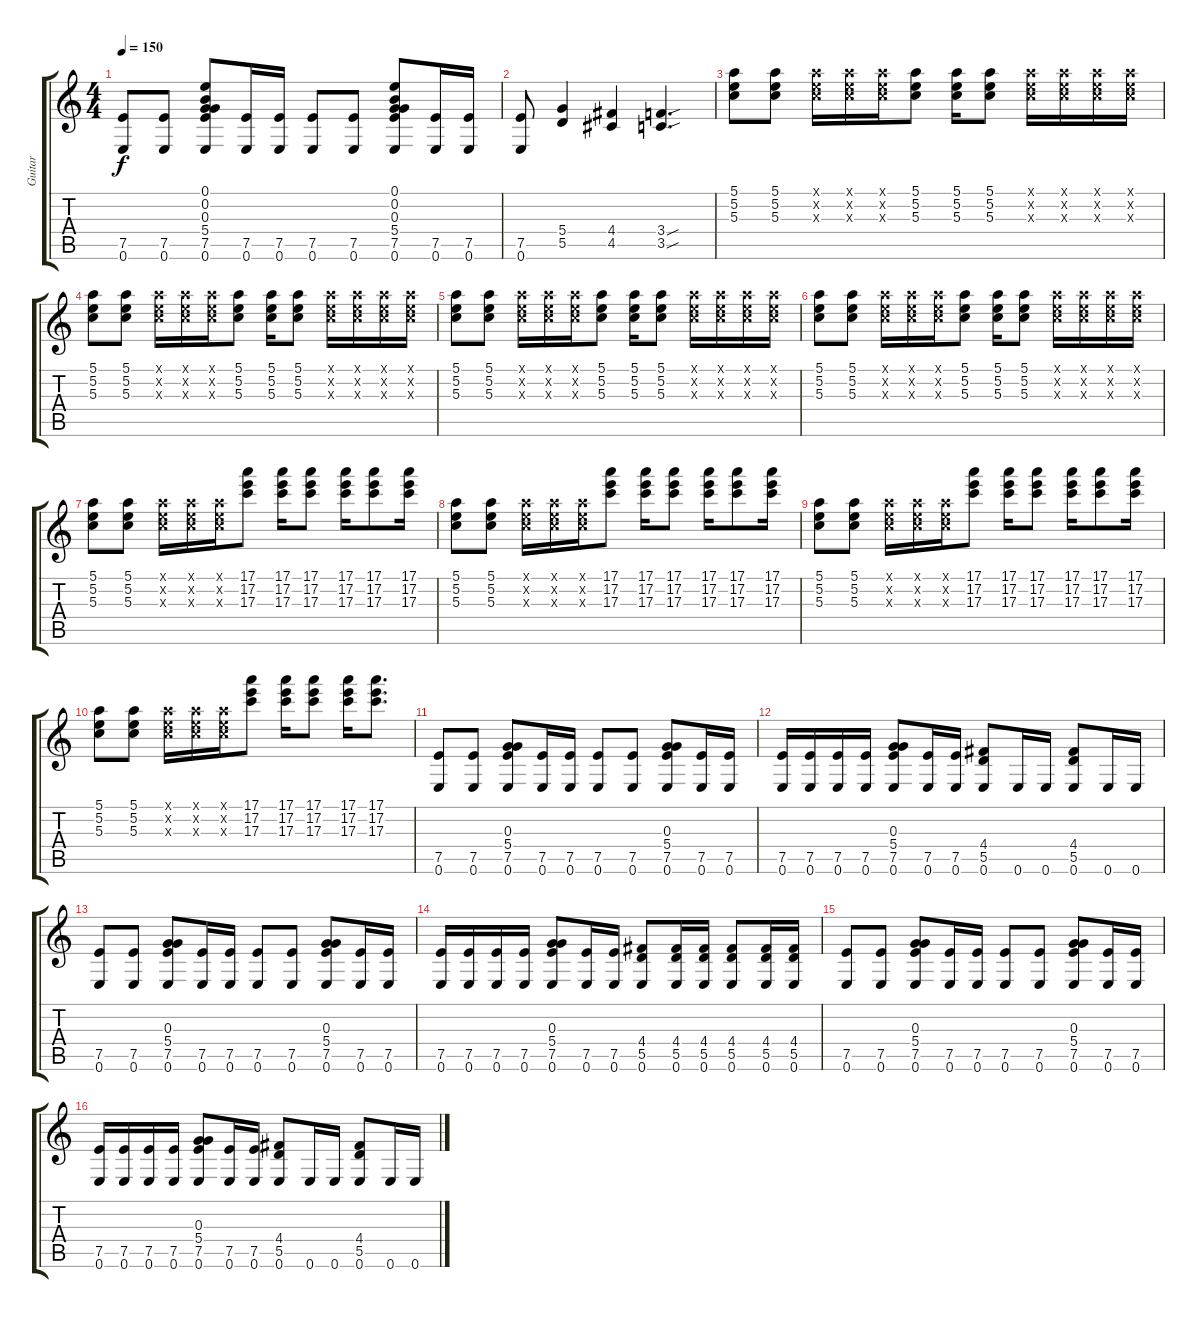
\track ("Guitar" "Guitar") {instrument electricguitarclean}
\staff {score tabs}
\tuning (E4 B3 G3 D3 A2 E2) {hide}
\ts (4 4)
\tempo 150
\clef g2
\ks c
(7.5 0.6).8{dy f} (7.5 0.6).8 (0.1 0.2 0.3 5.4 7.5 0.6).8 (7.5 0.6).16 (7.5 0.6).16 (7.5 0.6).8 (7.5 0.6).8 (0.1 0.2 0.3 5.4 7.5 0.6).8 (7.5 0.6).16 (7.5 0.6).16 |
(7.5 0.6).8 (5.4 5.5).4 (4.4 4.5).4 (3.4{sou} 3.5{sou}).4{d} |
(5.1 5.2 5.3).8 (5.1 5.2 5.3).8 (5.1{x} 5.2{x} 5.3{x}).16 (5.1{x} 5.2{x} 5.3{x}).16 (5.1{x} 5.2{x} 5.3{x}).16 (5.1 5.2 5.3).8 (5.1 5.2 5.3).16 (5.1 5.2 5.3).8 (5.1{x} 5.2{x} 5.3{x}).16 (5.1{x} 5.2{x} 5.3{x}).16 (5.1{x} 5.2{x} 5.3{x}).16 (5.1{x} 5.2{x} 5.3{x}).16 |
(5.1 5.2 5.3).8 (5.1 5.2 5.3).8 (5.1{x} 5.2{x} 5.3{x}).16 (5.1{x} 5.2{x} 5.3{x}).16 (5.1{x} 5.2{x} 5.3{x}).16 (5.1 5.2 5.3).8 (5.1 5.2 5.3).16 (5.1 5.2 5.3).8 (5.1{x} 5.2{x} 5.3{x}).16 (5.1{x} 5.2{x} 5.3{x}).16 (5.1{x} 5.2{x} 5.3{x}).16 (5.1{x} 5.2{x} 5.3{x}).16 |
(5.1 5.2 5.3).8 (5.1 5.2 5.3).8 (5.1{x} 5.2{x} 5.3{x}).16 (5.1{x} 5.2{x} 5.3{x}).16 (5.1{x} 5.2{x} 5.3{x}).16 (5.1 5.2 5.3).8 (5.1 5.2 5.3).16 (5.1 5.2 5.3).8 (5.1{x} 5.2{x} 5.3{x}).16 (5.1{x} 5.2{x} 5.3{x}).16 (5.1{x} 5.2{x} 5.3{x}).16 (5.1{x} 5.2{x} 5.3{x}).16 |
(5.1 5.2 5.3).8 (5.1 5.2 5.3).8 (5.1{x} 5.2{x} 5.3{x}).16 (5.1{x} 5.2{x} 5.3{x}).16 (5.1{x} 5.2{x} 5.3{x}).16 (5.1 5.2 5.3).8 (5.1 5.2 5.3).16 (5.1 5.2 5.3).8 (5.1{x} 5.2{x} 5.3{x}).16 (5.1{x} 5.2{x} 5.3{x}).16 (5.1{x} 5.2{x} 5.3{x}).16 (5.1{x} 5.2{x} 5.3{x}).16 |
(5.1 5.2 5.3).8 (5.1 5.2 5.3).8 (5.1{x} 5.2{x} 5.3{x}).16 (5.1{x} 5.2{x} 5.3{x}).16 (5.1{x} 5.2{x} 5.3{x}).16 (17.1 17.2 17.3).8 (17.1 17.2 17.3).16 (17.1 17.2 17.3).8 (17.1 17.2 17.3).16 (17.1 17.2 17.3).8 (17.1 17.2 17.3).16 |
(5.1 5.2 5.3).8 (5.1 5.2 5.3).8 (5.1{x} 5.2{x} 5.3{x}).16 (5.1{x} 5.2{x} 5.3{x}).16 (5.1{x} 5.2{x} 5.3{x}).16 (17.1 17.2 17.3).8 (17.1 17.2 17.3).16 (17.1 17.2 17.3).8 (17.1 17.2 17.3).16 (17.1 17.2 17.3).8 (17.1 17.2 17.3).16 |
(5.1 5.2 5.3).8 (5.1 5.2 5.3).8 (5.1{x} 5.2{x} 5.3{x}).16 (5.1{x} 5.2{x} 5.3{x}).16 (5.1{x} 5.2{x} 5.3{x}).16 (17.1 17.2 17.3).8 (17.1 17.2 17.3).16 (17.1 17.2 17.3).8 (17.1 17.2 17.3).16 (17.1 17.2 17.3).8 (17.1 17.2 17.3).16 |
(5.1 5.2 5.3).8 (5.1 5.2 5.3).8 (5.1{x} 5.2{x} 5.3{x}).16 (5.1{x} 5.2{x} 5.3{x}).16 (5.1{x} 5.2{x} 5.3{x}).16 (17.1 17.2 17.3).8 (17.1 17.2 17.3).16 (17.1 17.2 17.3).8 (17.1 17.2 17.3).16 (17.1 17.2 17.3).8{d} |
(7.5 0.6).8 (7.5 0.6).8 (0.3 5.4 7.5 0.6).8 (7.5 0.6).16 (7.5 0.6).16 (7.5 0.6).8 (7.5 0.6).8 (0.3 5.4 7.5 0.6).8 (7.5 0.6).16 (7.5 0.6).16 |
(7.5 0.6).16 (7.5 0.6).16 (7.5 0.6).16 (7.5 0.6).16 (0.3 5.4 7.5 0.6).8 (7.5 0.6).16 (7.5 0.6).16 (4.4 5.5 0.6).8 0.6.16 0.6.16 (4.4 5.5 0.6).8 0.6.16 0.6.16 |
(7.5 0.6).8 (7.5 0.6).8 (0.3 5.4 7.5 0.6).8 (7.5 0.6).16 (7.5 0.6).16 (7.5 0.6).8 (7.5 0.6).8 (0.3 5.4 7.5 0.6).8 (7.5 0.6).16 (7.5 0.6).16 |
(7.5 0.6).16 (7.5 0.6).16 (7.5 0.6).16 (7.5 0.6).16 (0.3 5.4 7.5 0.6).8 (7.5 0.6).16 (7.5 0.6).16 (4.4 5.5 0.6).8 (4.4 5.5 0.6).16 (4.4 5.5 0.6).16 (4.4 5.5 0.6).8 (4.4 5.5 0.6).16 (4.4 5.5 0.6).16 |
(7.5 0.6).8 (7.5 0.6).8 (0.3 5.4 7.5 0.6).8 (7.5 0.6).16 (7.5 0.6).16 (7.5 0.6).8 (7.5 0.6).8 (0.3 5.4 7.5 0.6).8 (7.5 0.6).16 (7.5 0.6).16 |
(7.5 0.6).16 (7.5 0.6).16 (7.5 0.6).16 (7.5 0.6).16 (0.3 5.4 7.5 0.6).8 (7.5 0.6).16 (7.5 0.6).16 (4.4 5.5 0.6).8 0.6.16 0.6.16 (4.4 5.5 0.6).8 0.6.16 0.6.16
